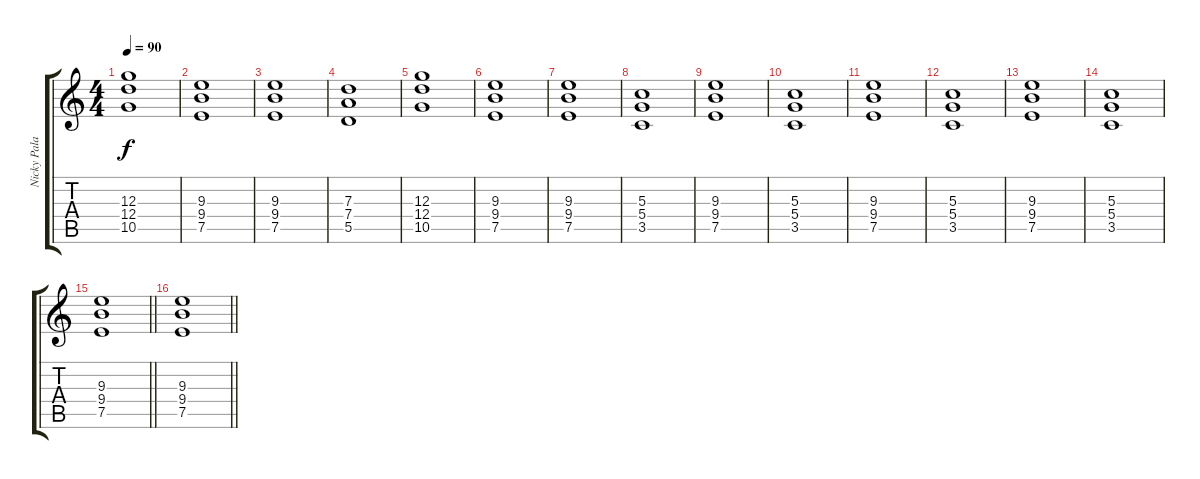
\track ("Nicky Palado (Lead Guitar)" "Nicky Pala") {instrument overdrivenguitar}
\staff {score tabs}
\tuning (E4 B3 G3 D3 A2 E2) {hide}
\ts (4 4)
\tempo 90
\clef g2
\ks c
(12.3 12.4 10.5).1{dy f} |
(9.3 9.4 7.5).1 |
(9.3 9.4 7.5).1 |
(7.3 7.4 5.5).1 |
(12.3 12.4 10.5).1 |
(9.3 9.4 7.5).1 |
(9.3 9.4 7.5).1 |
(5.3 5.4 3.5).1 |
(9.3 9.4 7.5).1 |
(5.3 5.4 3.5).1 |
(9.3 9.4 7.5).1 |
(5.3 5.4 3.5).1 |
(9.3 9.4 7.5).1 |
(5.3 5.4 3.5).1 |
\barLineRight lightlight
(9.3 9.4 7.5).1 |
\barLineRight lightlight
(9.3 9.4 7.5).1
